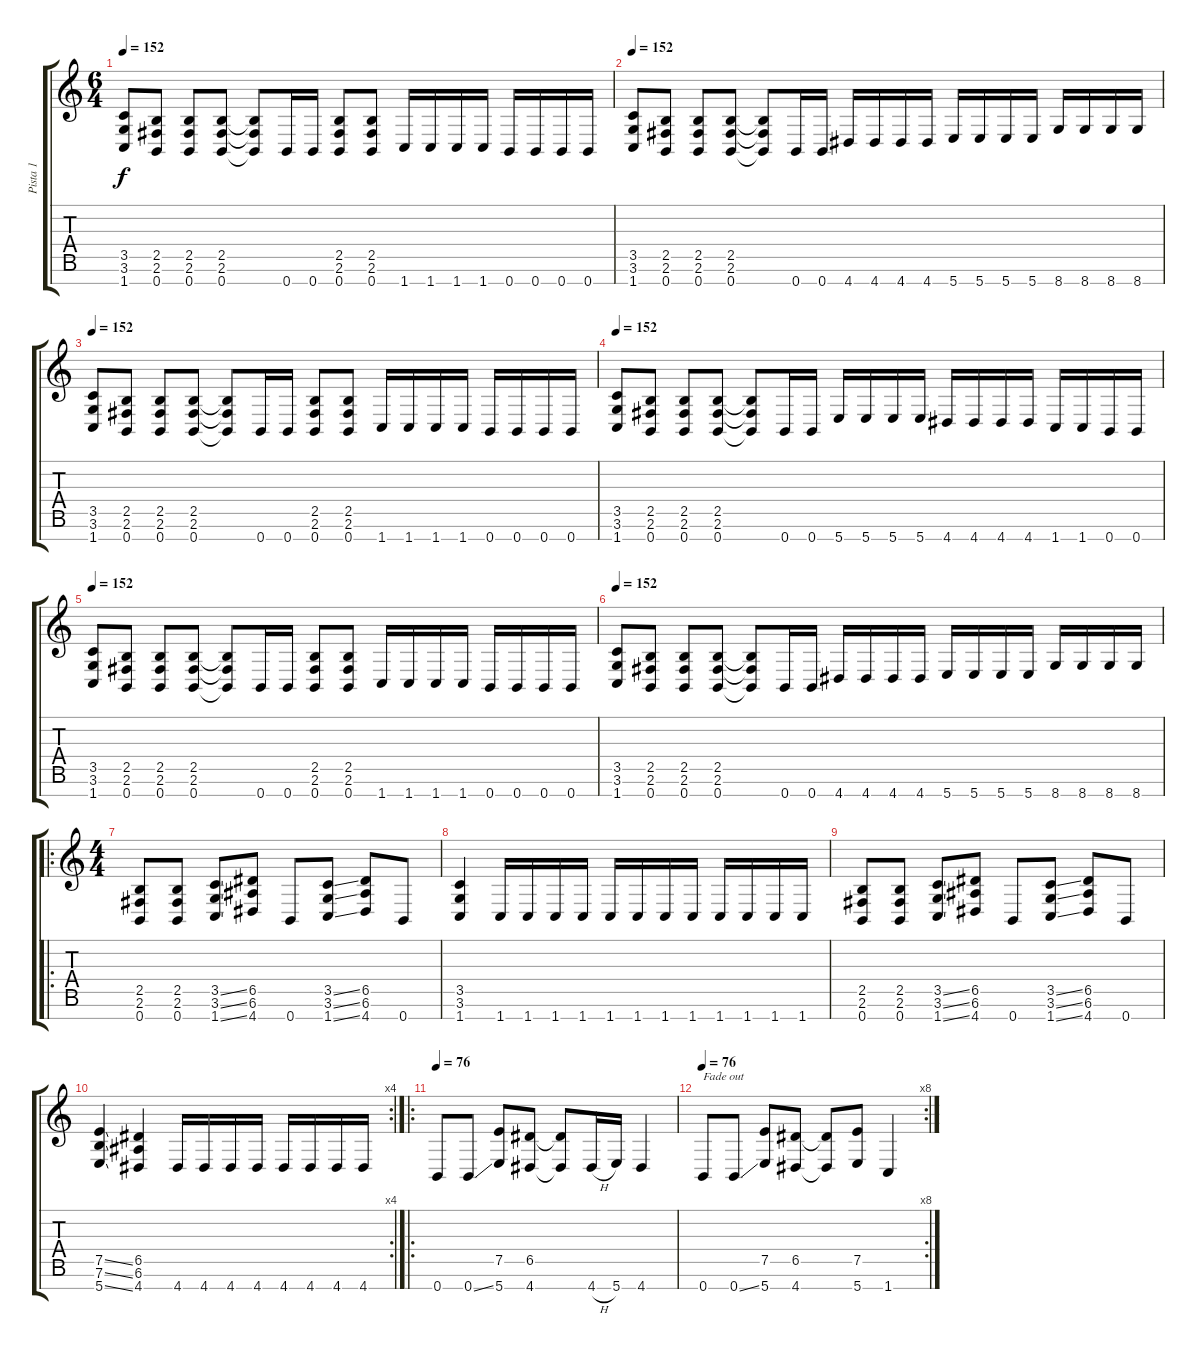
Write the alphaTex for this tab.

\track ("Pista 1" "Pista 1") {instrument overdrivenguitar}
\staff {score tabs}
\tuning (E4 B3 G3 D3 A2 E2 B1) {hide}
\ts (6 4)
\tempo 152
\clef g2
\ks c
(3.5 3.6 1.7).8{dy f} (2.5 2.6 0.7).8 (2.5 2.6 0.7).8 (2.5 2.6 0.7).8 (2.5{t} 2.6{t} 0.7{t}).8 0.7.16 0.7.16 (2.5 2.6 0.7).8 (2.5 2.6 0.7).8 1.7.16 1.7.16 1.7.16 1.7.16 0.7.16 0.7.16 0.7.16 0.7.16 |
\tempo 152
(3.5 3.6 1.7).8 (2.5 2.6 0.7).8 (2.5 2.6 0.7).8 (2.5 2.6 0.7).8 (2.5{t} 2.6{t} 0.7{t}).8 0.7.16 0.7.16 4.7.16 4.7.16 4.7.16 4.7.16 5.7.16 5.7.16 5.7.16 5.7.16 8.7.16 8.7.16 8.7.16 8.7.16 |
\tempo 152
(3.5 3.6 1.7).8 (2.5 2.6 0.7).8 (2.5 2.6 0.7).8 (2.5 2.6 0.7).8 (2.5{t} 2.6{t} 0.7{t}).8 0.7.16 0.7.16 (2.5 2.6 0.7).8 (2.5 2.6 0.7).8 1.7.16 1.7.16 1.7.16 1.7.16 0.7.16 0.7.16 0.7.16 0.7.16 |
\tempo 152
(3.5 3.6 1.7).8 (2.5 2.6 0.7).8 (2.5 2.6 0.7).8 (2.5 2.6 0.7).8 (2.5{t} 2.6{t} 0.7{t}).8 0.7.16 0.7.16 5.7.16 5.7.16 5.7.16 5.7.16 4.7.16 4.7.16 4.7.16 4.7.16 1.7.16 1.7.16 0.7.16 0.7.16 |
\tempo 152
(3.5 3.6 1.7).8 (2.5 2.6 0.7).8 (2.5 2.6 0.7).8 (2.5 2.6 0.7).8 (2.5{t} 2.6{t} 0.7{t}).8 0.7.16 0.7.16 (2.5 2.6 0.7).8 (2.5 2.6 0.7).8 1.7.16 1.7.16 1.7.16 1.7.16 0.7.16 0.7.16 0.7.16 0.7.16 |
\tempo 152
(3.5 3.6 1.7).8 (2.5 2.6 0.7).8 (2.5 2.6 0.7).8 (2.5 2.6 0.7).8 (2.5{t} 2.6{t} 0.7{t}).8 0.7.16 0.7.16 4.7.16 4.7.16 4.7.16 4.7.16 5.7.16 5.7.16 5.7.16 5.7.16 8.7.16 8.7.16 8.7.16 8.7.16 |
\ro
\ts (4 4)
(2.5 2.6 0.7).8 (2.5 2.6 0.7).8 (3.5{ss} 3.6{ss} 1.7{ss}).8 (6.5 6.6 4.7).8 0.7.8 (3.5{ss} 3.6{ss} 1.7{ss}).8 (6.5 6.6 4.7).8 0.7.8 |
(3.5 3.6 1.7).4 1.7.16 1.7.16 1.7.16 1.7.16 1.7.16 1.7.16 1.7.16 1.7.16 1.7.16 1.7.16 1.7.16 1.7.16 |
(2.5 2.6 0.7).8 (2.5 2.6 0.7).8 (3.5{ss} 3.6{ss} 1.7{ss}).8 (6.5 6.6 4.7).8 0.7.8 (3.5{ss} 3.6{ss} 1.7{ss}).8 (6.5 6.6 4.7).8 0.7.8 |
\rc 4
(7.5{ss} 7.6{ss} 5.7{ss}).4 (6.5 6.6 4.7).4 4.7.16 4.7.16 4.7.16 4.7.16 4.7.16 4.7.16 4.7.16 4.7.16 |
\ro
\tempo 76
0.7.8 0.7{ss}.8 (7.5 5.7).8 (6.5 4.7).8 (6.5{t} 4.7{t}).8 4.7{h}.16 5.7.16 4.7.4 |
\rc 8
\tempo 76
0.7.8{txt "Fade out"} 0.7{ss}.8 (7.5 5.7).8 (6.5 4.7).8 (6.5{t} 4.7{t}).8 (7.5 5.7).8 1.7.4
